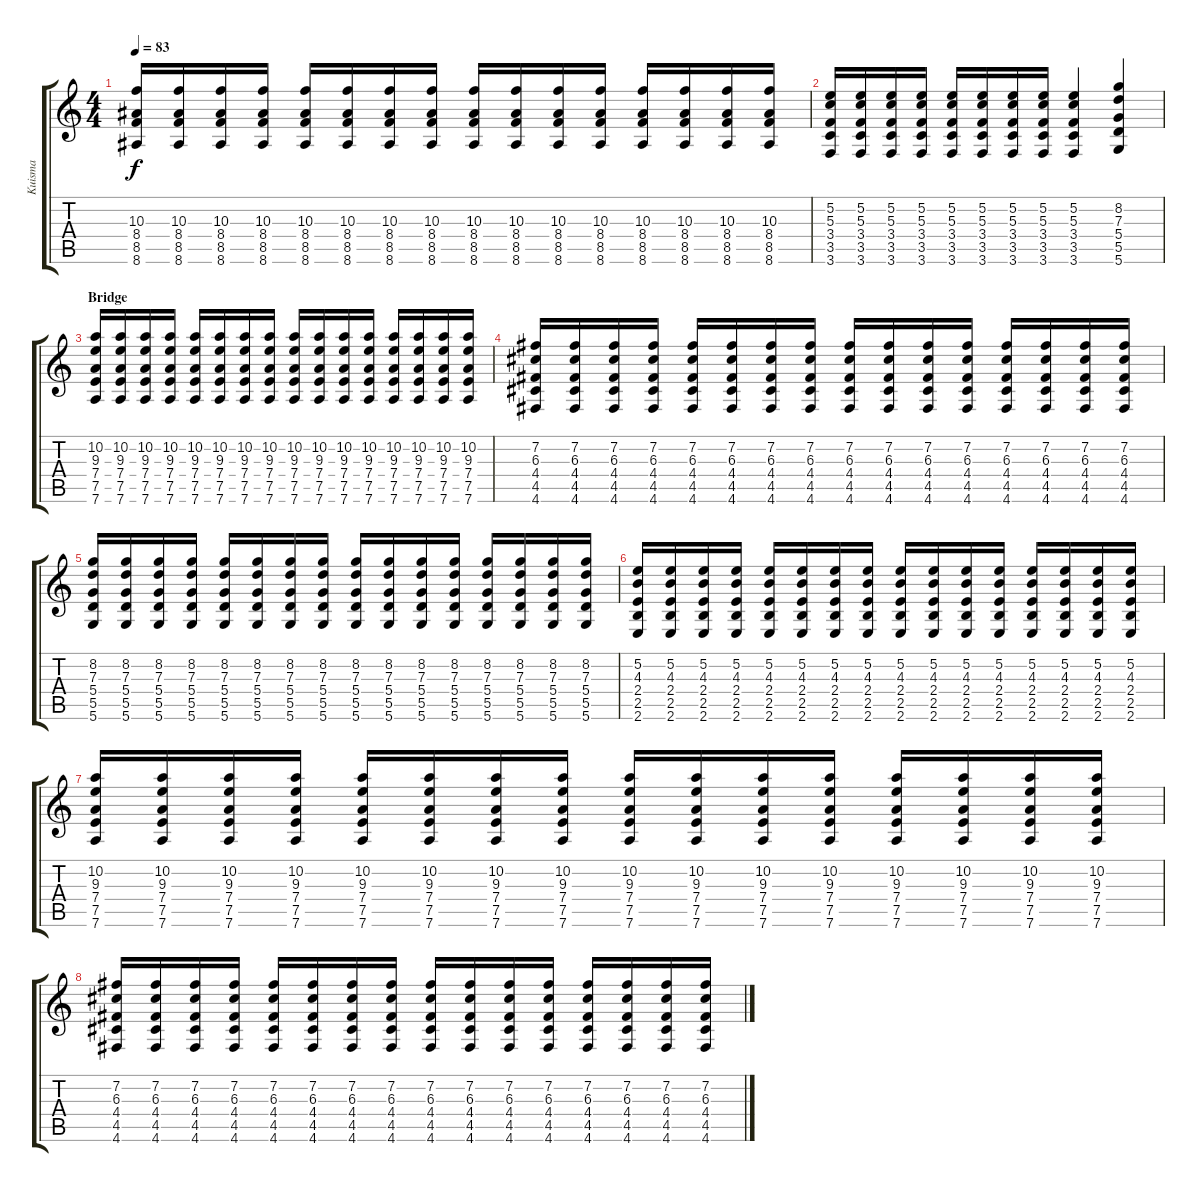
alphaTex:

\track ("Kuisma" "Kuisma") {instrument distortionguitar}
\staff {score tabs}
\tuning (E4 B3 G3 D3 A2 D2) {hide}
\ts (4 4)
\tempo 83
\clef g2
\ks c
(10.3 8.4 8.5 8.6).16{dy f} (10.3 8.4 8.5 8.6).16 (10.3 8.4 8.5 8.6).16 (10.3 8.4 8.5 8.6).16 (10.3 8.4 8.5 8.6).16 (10.3 8.4 8.5 8.6).16 (10.3 8.4 8.5 8.6).16 (10.3 8.4 8.5 8.6).16 (10.3 8.4 8.5 8.6).16 (10.3 8.4 8.5 8.6).16 (10.3 8.4 8.5 8.6).16 (10.3 8.4 8.5 8.6).16 (10.3 8.4 8.5 8.6).16 (10.3 8.4 8.5 8.6).16 (10.3 8.4 8.5 8.6).16 (10.3 8.4 8.5 8.6).16 |
(5.2 5.3 3.4 3.5 3.6).16 (5.2 5.3 3.4 3.5 3.6).16 (5.2 5.3 3.4 3.5 3.6).16 (5.2 5.3 3.4 3.5 3.6).16 (5.2 5.3 3.4 3.5 3.6).16 (5.2 5.3 3.4 3.5 3.6).16 (5.2 5.3 3.4 3.5 3.6).16 (5.2 5.3 3.4 3.5 3.6).16 (5.2 5.3 3.4 3.5 3.6).4 (8.2 7.3 5.4 5.5 5.6).4 |
\section ("" "Bridge")
(10.2 9.3 7.4 7.5 7.6).16 (10.2 9.3 7.4 7.5 7.6).16 (10.2 9.3 7.4 7.5 7.6).16 (10.2 9.3 7.4 7.5 7.6).16 (10.2 9.3 7.4 7.5 7.6).16 (10.2 9.3 7.4 7.5 7.6).16 (10.2 9.3 7.4 7.5 7.6).16 (10.2 9.3 7.4 7.5 7.6).16 (10.2 9.3 7.4 7.5 7.6).16 (10.2 9.3 7.4 7.5 7.6).16 (10.2 9.3 7.4 7.5 7.6).16 (10.2 9.3 7.4 7.5 7.6).16 (10.2 9.3 7.4 7.5 7.6).16 (10.2 9.3 7.4 7.5 7.6).16 (10.2 9.3 7.4 7.5 7.6).16 (10.2 9.3 7.4 7.5 7.6).16 |
(7.2 6.3 4.4 4.5 4.6).16 (7.2 6.3 4.4 4.5 4.6).16 (7.2 6.3 4.4 4.5 4.6).16 (7.2 6.3 4.4 4.5 4.6).16 (7.2 6.3 4.4 4.5 4.6).16 (7.2 6.3 4.4 4.5 4.6).16 (7.2 6.3 4.4 4.5 4.6).16 (7.2 6.3 4.4 4.5 4.6).16 (7.2 6.3 4.4 4.5 4.6).16 (7.2 6.3 4.4 4.5 4.6).16 (7.2 6.3 4.4 4.5 4.6).16 (7.2 6.3 4.4 4.5 4.6).16 (7.2 6.3 4.4 4.5 4.6).16 (7.2 6.3 4.4 4.5 4.6).16 (7.2 6.3 4.4 4.5 4.6).16 (7.2 6.3 4.4 4.5 4.6).16 |
(8.2 7.3 5.4 5.5 5.6).16 (8.2 7.3 5.4 5.5 5.6).16 (8.2 7.3 5.4 5.5 5.6).16 (8.2 7.3 5.4 5.5 5.6).16 (8.2 7.3 5.4 5.5 5.6).16 (8.2 7.3 5.4 5.5 5.6).16 (8.2 7.3 5.4 5.5 5.6).16 (8.2 7.3 5.4 5.5 5.6).16 (8.2 7.3 5.4 5.5 5.6).16 (8.2 7.3 5.4 5.5 5.6).16 (8.2 7.3 5.4 5.5 5.6).16 (8.2 7.3 5.4 5.5 5.6).16 (8.2 7.3 5.4 5.5 5.6).16 (8.2 7.3 5.4 5.5 5.6).16 (8.2 7.3 5.4 5.5 5.6).16 (8.2 7.3 5.4 5.5 5.6).16 |
(5.2 4.3 2.4 2.5 2.6).16 (5.2 4.3 2.4 2.5 2.6).16 (5.2 4.3 2.4 2.5 2.6).16 (5.2 4.3 2.4 2.5 2.6).16 (5.2 4.3 2.4 2.5 2.6).16 (5.2 4.3 2.4 2.5 2.6).16 (5.2 4.3 2.4 2.5 2.6).16 (5.2 4.3 2.4 2.5 2.6).16 (5.2 4.3 2.4 2.5 2.6).16 (5.2 4.3 2.4 2.5 2.6).16 (5.2 4.3 2.4 2.5 2.6).16 (5.2 4.3 2.4 2.5 2.6).16 (5.2 4.3 2.4 2.5 2.6).16 (5.2 4.3 2.4 2.5 2.6).16 (5.2 4.3 2.4 2.5 2.6).16 (5.2 4.3 2.4 2.5 2.6).16 |
(10.2 9.3 7.4 7.5 7.6).16 (10.2 9.3 7.4 7.5 7.6).16 (10.2 9.3 7.4 7.5 7.6).16 (10.2 9.3 7.4 7.5 7.6).16 (10.2 9.3 7.4 7.5 7.6).16 (10.2 9.3 7.4 7.5 7.6).16 (10.2 9.3 7.4 7.5 7.6).16 (10.2 9.3 7.4 7.5 7.6).16 (10.2 9.3 7.4 7.5 7.6).16 (10.2 9.3 7.4 7.5 7.6).16 (10.2 9.3 7.4 7.5 7.6).16 (10.2 9.3 7.4 7.5 7.6).16 (10.2 9.3 7.4 7.5 7.6).16 (10.2 9.3 7.4 7.5 7.6).16 (10.2 9.3 7.4 7.5 7.6).16 (10.2 9.3 7.4 7.5 7.6).16 |
(7.2 6.3 4.4 4.5 4.6).16 (7.2 6.3 4.4 4.5 4.6).16 (7.2 6.3 4.4 4.5 4.6).16 (7.2 6.3 4.4 4.5 4.6).16 (7.2 6.3 4.4 4.5 4.6).16 (7.2 6.3 4.4 4.5 4.6).16 (7.2 6.3 4.4 4.5 4.6).16 (7.2 6.3 4.4 4.5 4.6).16 (7.2 6.3 4.4 4.5 4.6).16 (7.2 6.3 4.4 4.5 4.6).16 (7.2 6.3 4.4 4.5 4.6).16 (7.2 6.3 4.4 4.5 4.6).16 (7.2 6.3 4.4 4.5 4.6).16 (7.2 6.3 4.4 4.5 4.6).16 (7.2 6.3 4.4 4.5 4.6).16 (7.2 6.3 4.4 4.5 4.6).16
